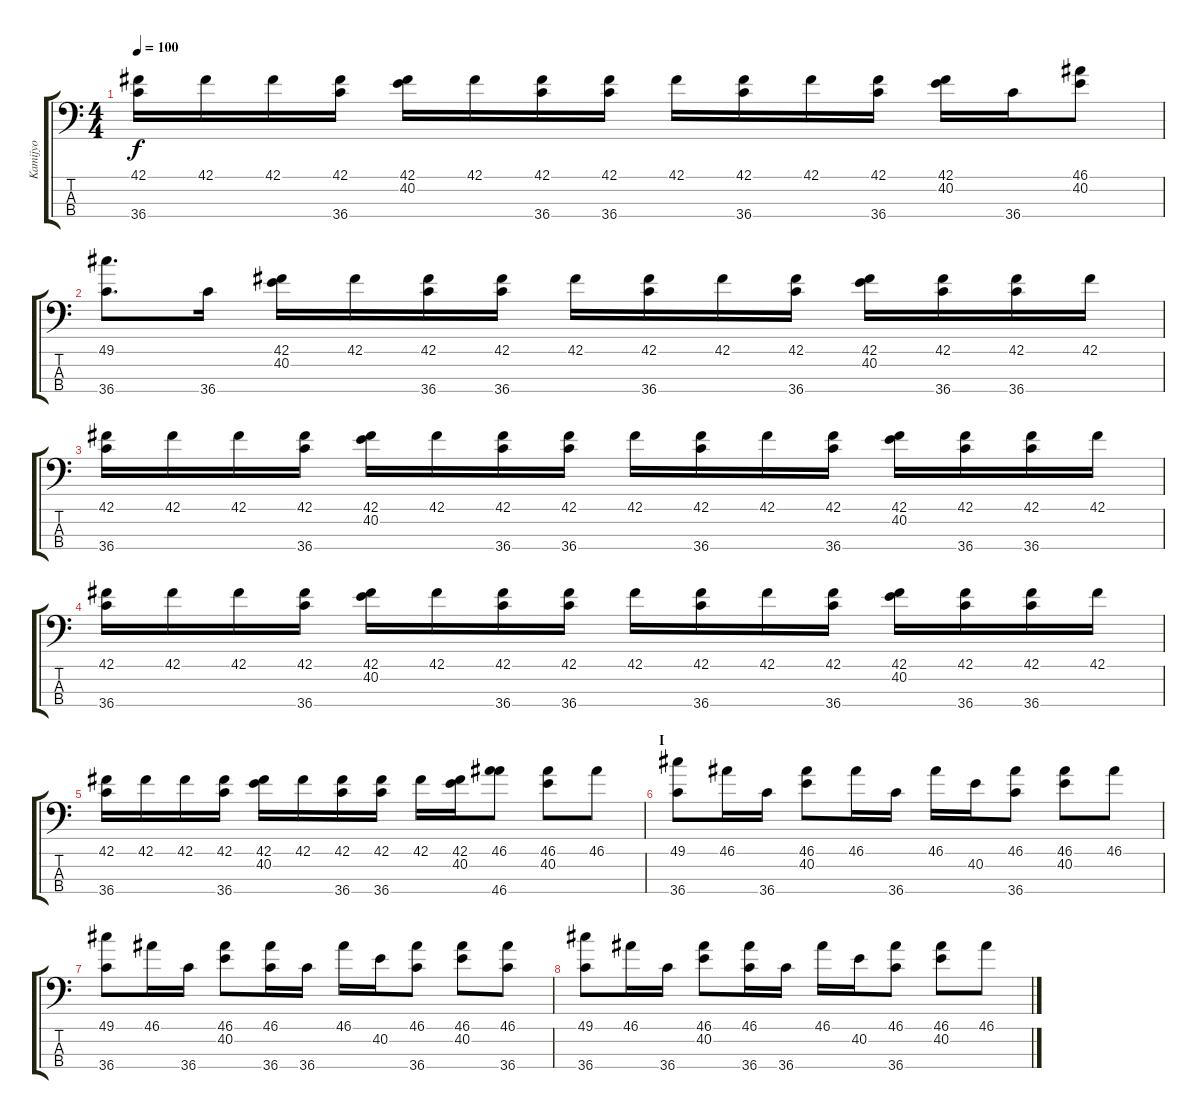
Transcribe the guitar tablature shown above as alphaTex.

\track ("Kamijyo" "Kamijyo") {instrument acousticgrandpiano}
\staff {score tabs}
\tuning (C-1 C-1 C-1 C-1) {hide}
\ts (4 4)
\tempo 100
\clef f4
\ks c
(42.1 36.4).16{dy f} 42.1.16 42.1.16 (42.1 36.4).16 (42.1 40.2).16 42.1.16 (42.1 36.4).16 (42.1 36.4).16 42.1.16 (42.1 36.4).16 42.1.16 (42.1 36.4).16 (42.1 40.2).16 36.4.16 (46.1 40.2).8 |
(49.1 36.4).8{d} 36.4.16 (42.1 40.2).16 42.1.16 (42.1 36.4).16 (42.1 36.4).16 42.1.16 (42.1 36.4).16 42.1.16 (42.1 36.4).16 (42.1 40.2).16 (42.1 36.4).16 (42.1 36.4).16 42.1.16 |
(42.1 36.4).16 42.1.16 42.1.16 (42.1 36.4).16 (42.1 40.2).16 42.1.16 (42.1 36.4).16 (42.1 36.4).16 42.1.16 (42.1 36.4).16 42.1.16 (42.1 36.4).16 (42.1 40.2).16 (42.1 36.4).16 (42.1 36.4).16 42.1.16 |
(42.1 36.4).16 42.1.16 42.1.16 (42.1 36.4).16 (42.1 40.2).16 42.1.16 (42.1 36.4).16 (42.1 36.4).16 42.1.16 (42.1 36.4).16 42.1.16 (42.1 36.4).16 (42.1 40.2).16 (42.1 36.4).16 (42.1 36.4).16 42.1.16 |
(42.1 36.4).16 42.1.16 42.1.16 (42.1 36.4).16 (42.1 40.2).16 42.1.16 (42.1 36.4).16 (42.1 36.4).16 42.1.16 (42.1 40.2).16 (46.1 46.4).8 (46.1 40.2).8 46.1.8 |
\section ("" "I")
(49.1 36.4).8 46.1.16 36.4.16 (46.1 40.2).8 46.1.16 36.4.16 46.1.16 40.2.16 (46.1 36.4).8 (46.1 40.2).8 46.1.8 |
(49.1 36.4).8 46.1.16 36.4.16 (46.1 40.2).8 (46.1 36.4).16 36.4.16 46.1.16 40.2.16 (46.1 36.4).8 (46.1 40.2).8 (46.1 36.4).8 |
(49.1 36.4).8 46.1.16 36.4.16 (46.1 40.2).8 (46.1 36.4).16 36.4.16 46.1.16 40.2.16 (46.1 36.4).8 (46.1 40.2).8 46.1.8
